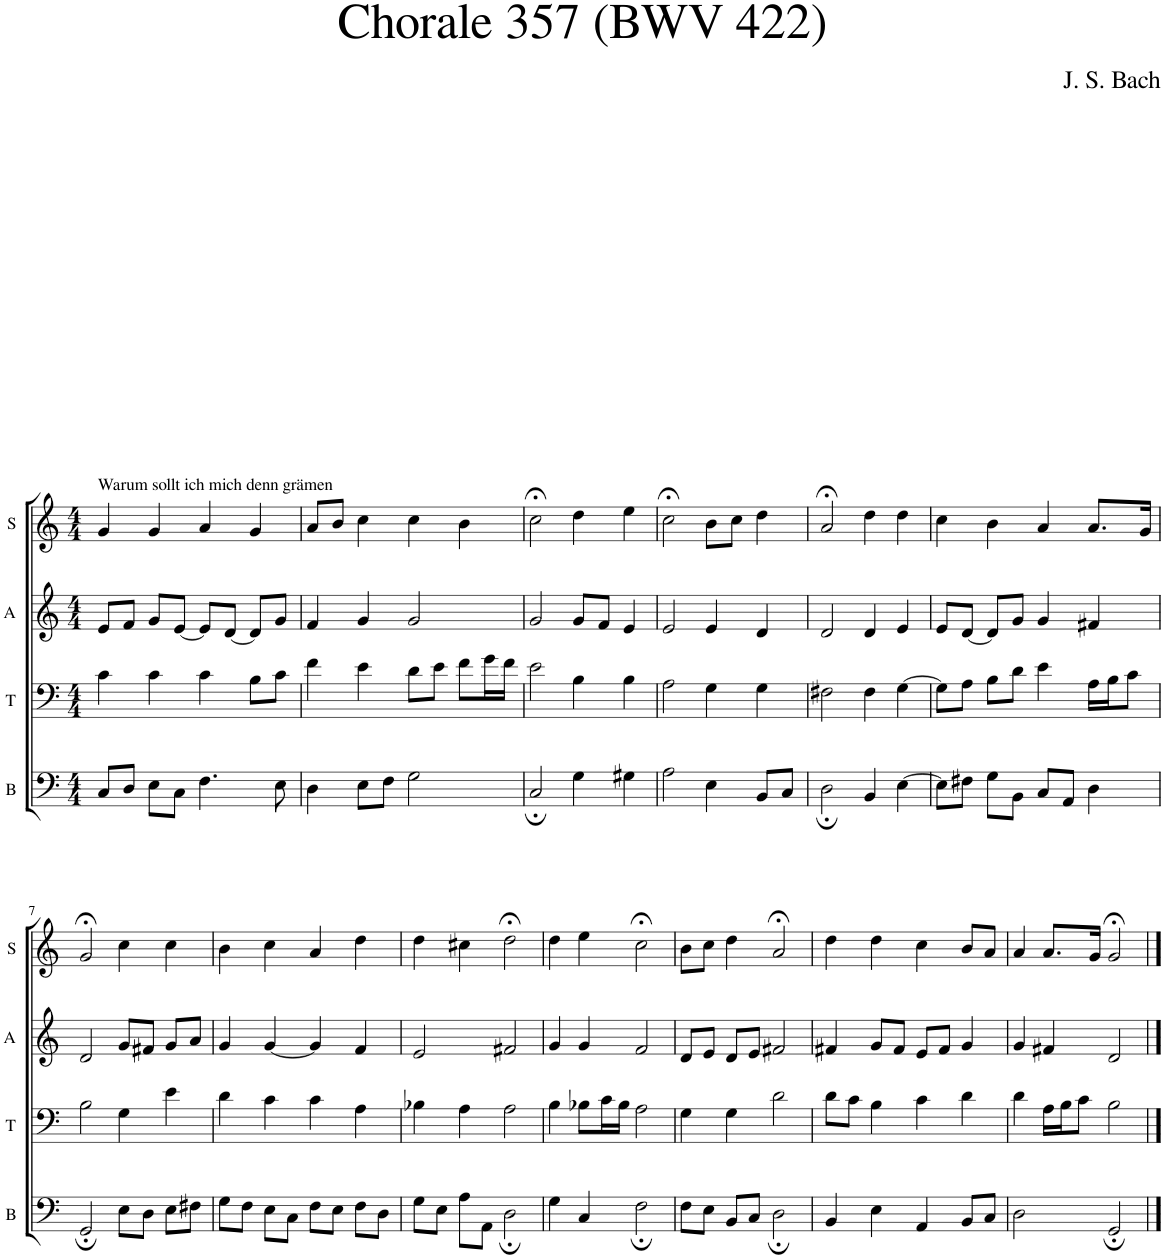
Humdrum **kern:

**kern	**kern	**kern	**kern
*part4	*part3	*part2	*part1
*staff4	*staff3	*staff2	*staff1
*I"B	*I"T	*I"A	*I"S
*I'B	*I'T	*I'A	*I'S
*clefF4	*clefF4	*clefG2	*clefG2
*k[]	*k[]	*k[]	*k[]
*M4/4	*M4/4	*M4/4	*M4/4
=1	=1	=1	=1
!	!	!	!LO:TX:a:t=Warum sollt ich mich denn grämen
8C/L	4c\	8e/L	4g/
8D/J	.	8f/J	.
8E\L	4c\	8g/L	4g/
8C\J	.	[8e/J	.
4.F\	4c\	8e/L]	4a/
.	.	[8d/J	.
.	8B\L	8d/L]	4g/
8E\	8c\J	8g/J	.
=2	=2	=2	=2
4D\	4f\	4f/	8a/L
.	.	.	8b/J
8E\L	4e\	4g/	4cc\
8F\J	.	.	.
2G\	8d\L	2g/	4cc\
.	8e\J	.	.
.	8f\L	.	4b\
.	16g\L	.	.
.	16f\JJ	.	.
=3	=3	=3	=3
2C;/	2e\	2g/	2cc;<\
4G\	4B\	8g/L	4dd\
.	.	8f/J	.
4G#X\	4B\	4e/	4ee\
=4	=4	=4	=4
2A\	2A\	2e/	2cc;<\
4E\	4G\	4e/	8b\L
.	.	.	8cc\J
8BB/L	4G\	4d/	4dd\
8C/J	.	.	.
=5	=5	=5	=5
2D;\	2F#X\	2d/	2a;</
4BB/	4F#\	4d/	4dd\
[4E\	[4G\	4e/	4dd\
=6	=6	=6	=6
8E\L]	8G\L]	8e/L	4cc\
8F#X\J	8A\J	[8d/J	.
8G\L	8B\L	8d/L]	4b\
8BB\J	8d\J	8g/J	.
8C/L	4e\	4g/	4a/
8AA/J	.	.	.
4D\	16A\LL	4f#X/	8.a/L
.	16B\J	.	.
.	8c\J	.	.
.	.	.	16g/Jk
!!LO:LB:g=z
=7	=7	=7	=7
2GG;/	2B\	2d/	2g;</
8E\L	4G\	8g/L	4cc\
8D\J	.	8f#X/J	.
8E\L	4e\	8g/L	4cc\
8F#X\J	.	8a/J	.
=8	=8	=8	=8
8G\L	4d\	4g/	4b\
8F\J	.	.	.
8E\L	4c\	[4g/	4cc\
8C\J	.	.	.
8F\L	4c\	4g/]	4a/
8E\J	.	.	.
8F\L	4A\	4f/	4dd\
8D\J	.	.	.
=9	=9	=9	=9
8G\L	4B-X\	2e/	4dd\
8E\J	.	.	.
8A\L	4A\	.	4cc#X\
8AA\J	.	.	.
2D;\	2A\	2f#X/	2dd;<\
=10	=10	=10	=10
4G\	4B\	4g/	4dd\
4C/	8B-X\L	4g/	4ee\
.	16c\L	.	.
.	16B-\JJ	.	.
2F;\	2A\	2f/	2cc;<\
=11	=11	=11	=11
8F\L	4G\	8d/L	8b\L
8E\J	.	8e/J	8cc\J
8BB/L	4G\	8d/L	4dd\
8C/J	.	8e/J	.
2D;\	2d\	2f#X/	2a;</
=12	=12	=12	=12
4BB/	8d\L	4f#X/	4dd\
.	8c\J	.	.
4E\	4B\	8g/L	4dd\
.	.	8f#/J	.
4AA/	4c\	8e/L	4cc\
.	.	8f#/J	.
8BB/L	4d\	4g/	8b/L
8C/J	.	.	8a/J
=13	=13	=13	=13
2D\	4d\	4g/	4a/
.	16A\LL	4f#X/	8.a/L
.	16B\J	.	.
.	8c\J	.	.
.	.	.	16g/Jk
2GG;/	2B\	2d/	2g;</
==	==	==	==
*-	*-	*-	*-
